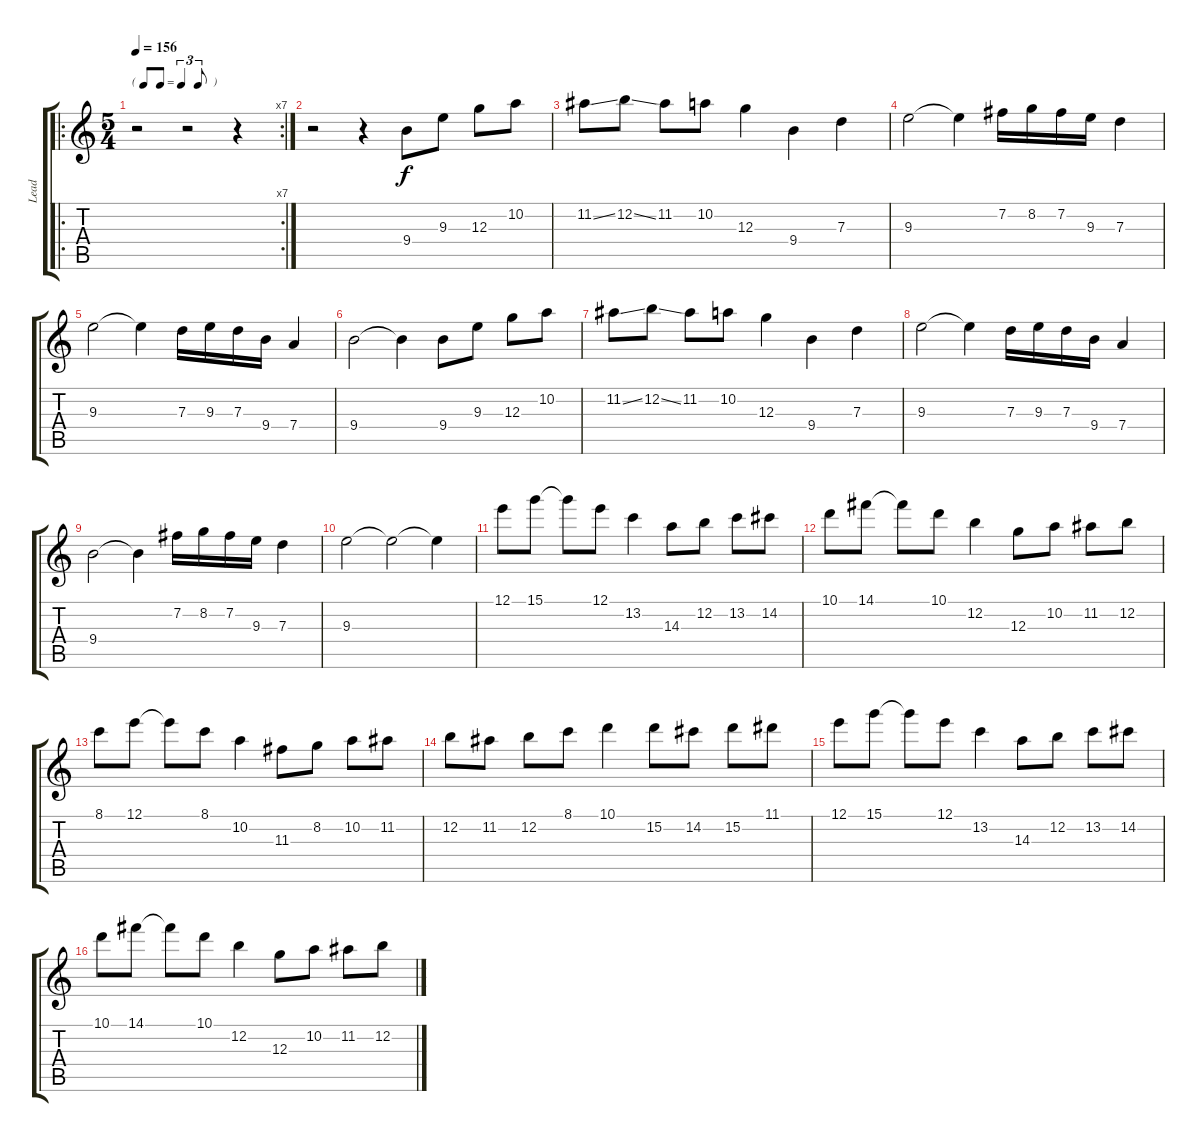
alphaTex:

\track ("Lead" "Lead") {instrument acousticguitarnylon}
\staff {score tabs}
\tuning (E4 B3 G3 D3 A2 E2) {hide}
\ro
\rc 7
\ts (5 4)
\tf triplet8th
\tempo 156
\clef g2
\ks c
r.2{dy f instrument acousticguitarnylon} r.2 r.4 |
r.2 r.4 9.4.8 9.3.8 12.3.8 10.2.8 |
11.2{ss}.8 12.2{ss}.8 11.2.8 10.2.8 12.3.4 9.4.4 7.3.4 |
9.3.2 9.3{t}.4 7.2.16 8.2.16 7.2.16 9.3.16 7.3.4 |
9.3.2 9.3{t}.4 7.3.16 9.3.16 7.3.16 9.4.16 7.4.4 |
9.4.2 9.4{t}.4 9.4.8 9.3.8 12.3.8 10.2.8 |
11.2{ss}.8 12.2{ss}.8 11.2.8 10.2.8 12.3.4 9.4.4 7.3.4 |
9.3.2 9.3{t}.4 7.3.16 9.3.16 7.3.16 9.4.16 7.4.4 |
9.4.2 9.4{t}.4 7.2.16 8.2.16 7.2.16 9.3.16 7.3.4 |
9.3.2 9.3{t}.2 9.3{t}.4 |
12.1.8 15.1.8 15.1{t}.8 12.1.8 13.2.4 14.3.8 12.2.8 13.2.8 14.2.8 |
10.1.8 14.1.8 14.1{t}.8 10.1.8 12.2.4 12.3.8 10.2.8 11.2.8 12.2.8 |
8.1.8 12.1.8 12.1{t}.8 8.1.8 10.2.4 11.3.8 8.2.8 10.2.8 11.2.8 |
12.2.8 11.2.8 12.2.8 8.1.8 10.1.4 15.2.8 14.2.8 15.2.8 11.1.8 |
12.1.8 15.1.8 15.1{t}.8 12.1.8 13.2.4 14.3.8 12.2.8 13.2.8 14.2.8 |
10.1.8 14.1.8 14.1{t}.8 10.1.8 12.2.4 12.3.8 10.2.8 11.2.8 12.2.8
